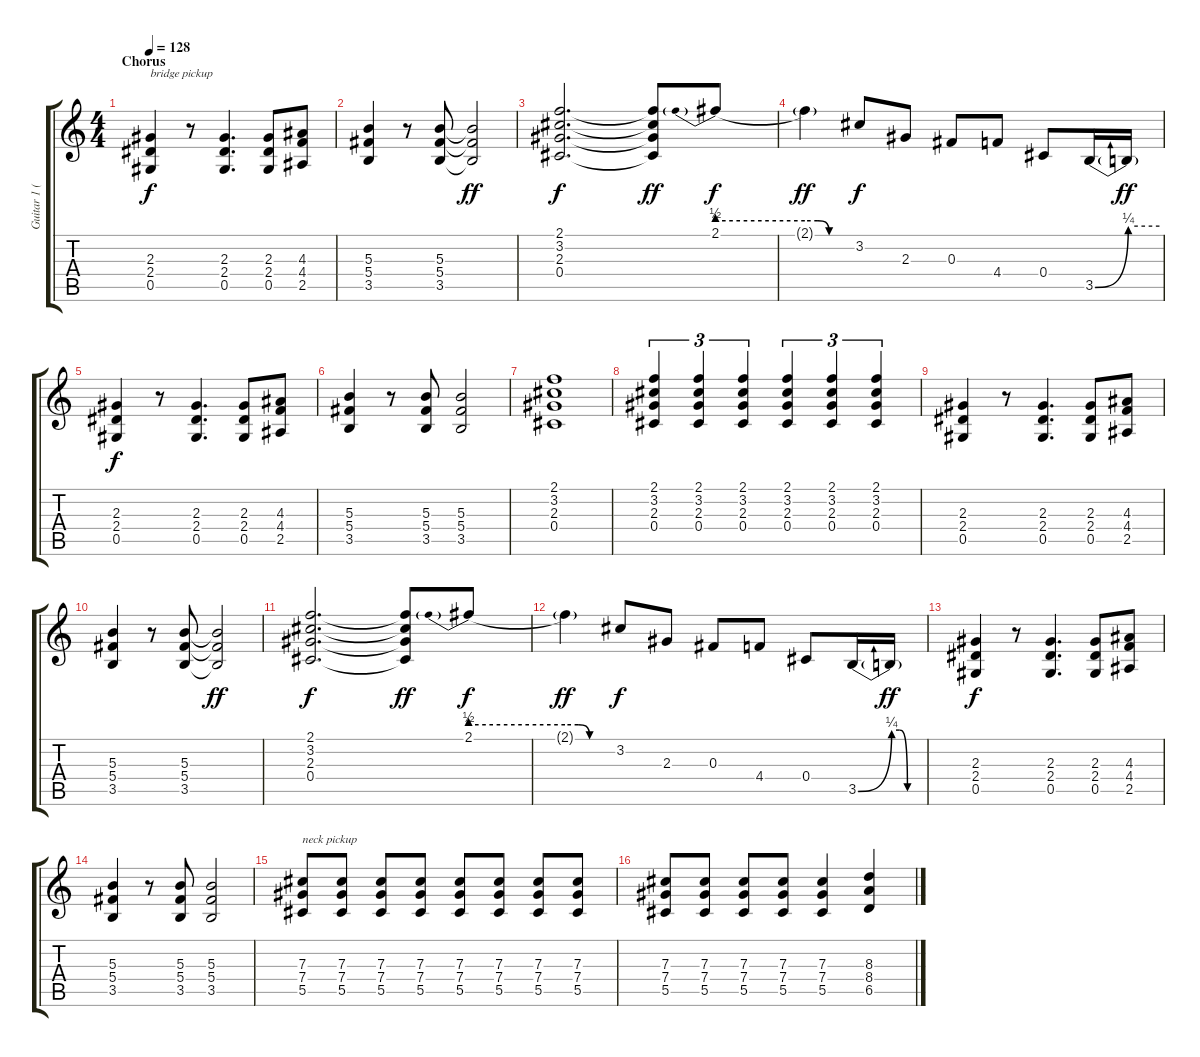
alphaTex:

\track ("Guitar 1 (Slash)" "Guitar 1 (") {instrument overdrivenguitar}
\staff {score tabs}
\tuning (Eb4 Bb3 Gb3 Db3 Ab2 Eb2) {hide}
\ts (4 4)
\section ("" "Chorus")
\tempo 128
\clef g2
\ks c
(2.3 2.4 0.5).4{txt "bridge pickup" dy f} r.8 (2.3 2.4 0.5).4{d} (2.3 2.4 0.5).8 (4.3 4.4 2.5).8 |
(5.3 5.4 3.5).4 r.8 (5.3 5.4 3.5).8 (5.3{t} 5.4{t} 3.5{t}).2{dy ff} |
(2.1 3.2 2.3 0.4).2{d dy f} (2.1{t} 3.2{t} 2.3{t} 0.4{t}).8{dy ff} 2.1{be (prebend 0 2 60 2)}.8{dy f} |
2.1{be (custom 0 2 15 2 30 0 60 0) t}.4{dy ff} 3.2.8{dy f} 2.3.8 0.3.8 4.4.8 0.4.8 3.5{be (bend 0 0 60 1)}.16 3.5{be (hold 0 1 60 1) t}.16{dy ff} |
(2.3 2.4 0.5).4{dy f} r.8 (2.3 2.4 0.5).4{d} (2.3 2.4 0.5).8 (4.3 4.4 2.5).8 |
(5.3 5.4 3.5).4 r.8 (5.3 5.4 3.5).8 (5.3 5.4 3.5).2 |
(2.1 3.2 2.3 0.4).1 |
(2.1 3.2 2.3 0.4).4{tu (3 2)} (2.1 3.2 2.3 0.4).4{tu (3 2)} (2.1 3.2 2.3 0.4).4{tu (3 2)} (2.1 3.2 2.3 0.4).4{tu (3 2)} (2.1 3.2 2.3 0.4).4{tu (3 2)} (2.1 3.2 2.3 0.4).4{tu (3 2)} |
(2.3 2.4 0.5).4 r.8 (2.3 2.4 0.5).4{d} (2.3 2.4 0.5).8 (4.3 4.4 2.5).8 |
(5.3 5.4 3.5).4 r.8 (5.3 5.4 3.5).8 (5.3{t} 5.4{t} 3.5{t}).2{dy ff} |
(2.1 3.2 2.3 0.4).2{d dy f} (2.1{t} 3.2{t} 2.3{t} 0.4{t}).8{dy ff} 2.1{be (prebend 0 2 60 2)}.8{dy f} |
2.1{be (custom 0 2 15 2 30 0 60 0) t}.4{dy ff} 3.2.8{dy f} 2.3.8 0.3.8 4.4.8 0.4.8 3.5{be (bend 0 0 60 1)}.16 3.5{be (custom 0 1 15 1 30 0 60 0) t}.16{dy ff} |
(2.3 2.4 0.5).4{dy f} r.8 (2.3 2.4 0.5).4{d} (2.3 2.4 0.5).8 (4.3 4.4 2.5).8 |
(5.3 5.4 3.5).4 r.8 (5.3 5.4 3.5).8 (5.3 5.4 3.5).2 |
(7.3 7.4 5.5).8{txt "neck pickup"} (7.3 7.4 5.5).8 (7.3 7.4 5.5).8 (7.3 7.4 5.5).8 (7.3 7.4 5.5).8 (7.3 7.4 5.5).8 (7.3 7.4 5.5).8 (7.3 7.4 5.5).8 |
(7.3 7.4 5.5).8 (7.3 7.4 5.5).8 (7.3 7.4 5.5).8 (7.3 7.4 5.5).8 (7.3 7.4 5.5).4 (8.3 8.4 6.5).4
